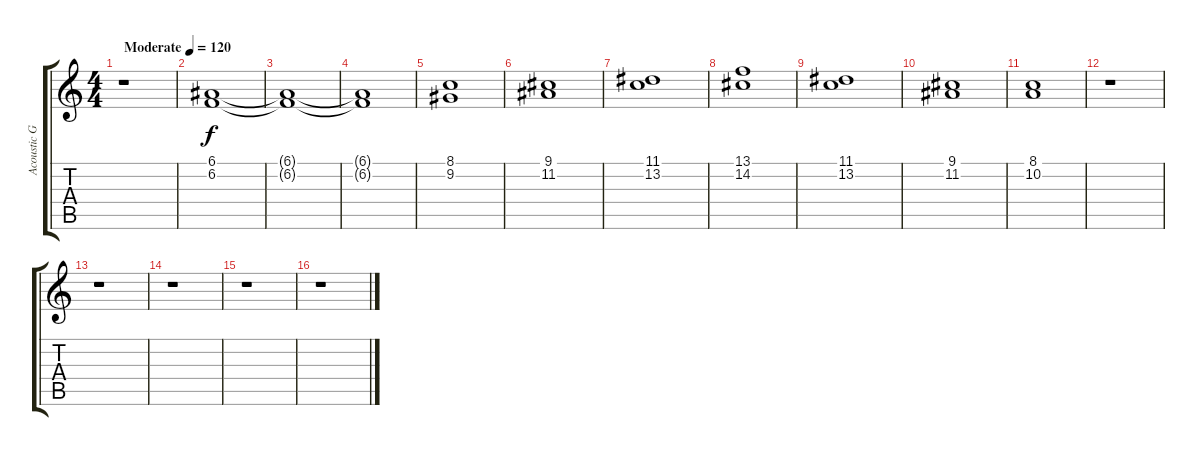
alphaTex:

\track ("Acoustic Grand Piano" "Acoustic G") {instrument acousticgrandpiano}
\staff {score tabs}
\tuning (E4 B3 G3 D3 A2 E2) {hide}
\ts (4 4)
\tempo (120 "Moderate")
\clef g2
\ks c
r.1{dy f instrument acousticgrandpiano} |
(6.1 6.2).1{instrument stringensemble2} |
(6.1{t} 6.2{t}).1 |
(6.1{t} 6.2{t}).1 |
(8.1 9.2).1 |
(9.1 11.2).1 |
(11.1 13.2).1 |
(13.1 14.2).1 |
(11.1 13.2).1 |
(9.1 11.2).1 |
(8.1 10.2).1 |
r.1 |
r.1 |
r.1 |
r.1 |
r.1
